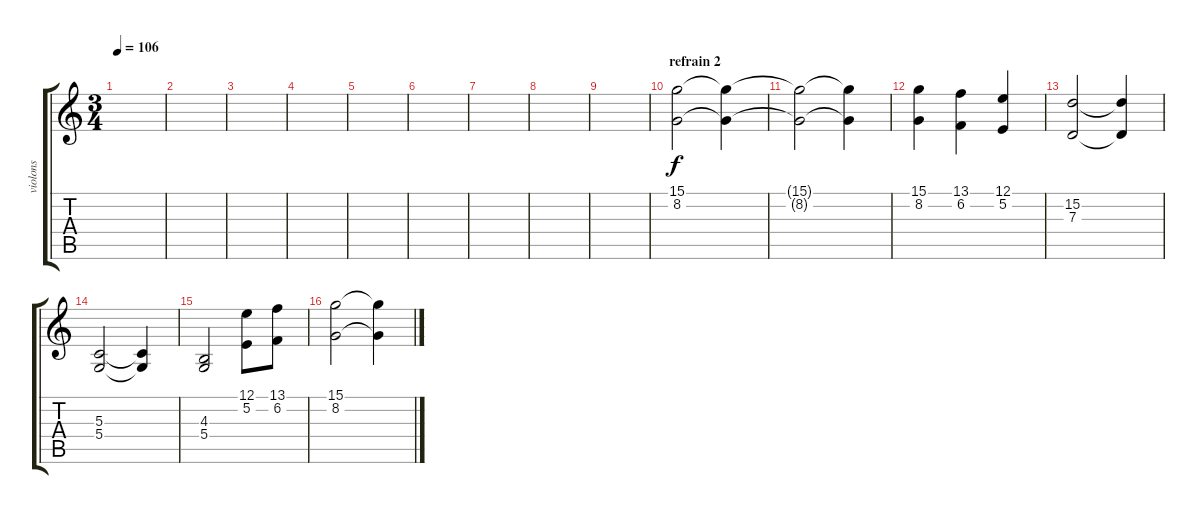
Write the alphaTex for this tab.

\track ("violons" "violons") {instrument stringensemble1}
\staff {score tabs}
\tuning (E4 B3 G3 D3 A2 E2) {hide}
\ts (3 4)
\tempo 106
\clef g2
\ks c
|
|
|
|
|
|
|
|
|
\section ("" "refrain 2")
(15.1 8.2).2 (15.1{t} 8.2{t}).4 |
(15.1{t} 8.2{t}).2 (15.1{t} 8.2{t}).4 |
(15.1 8.2).4 (13.1 6.2).4 (12.1 5.2).4 |
(15.2 7.3).2 (15.2{t} 7.3{t}).4 |
(5.3 5.4).2 (5.3{t} 5.4{t}).4 |
(4.3 5.4).2 (12.1 5.2).8 (13.1 6.2).8 |
(15.1 8.2).2 (15.1{t} 8.2{t}).4
